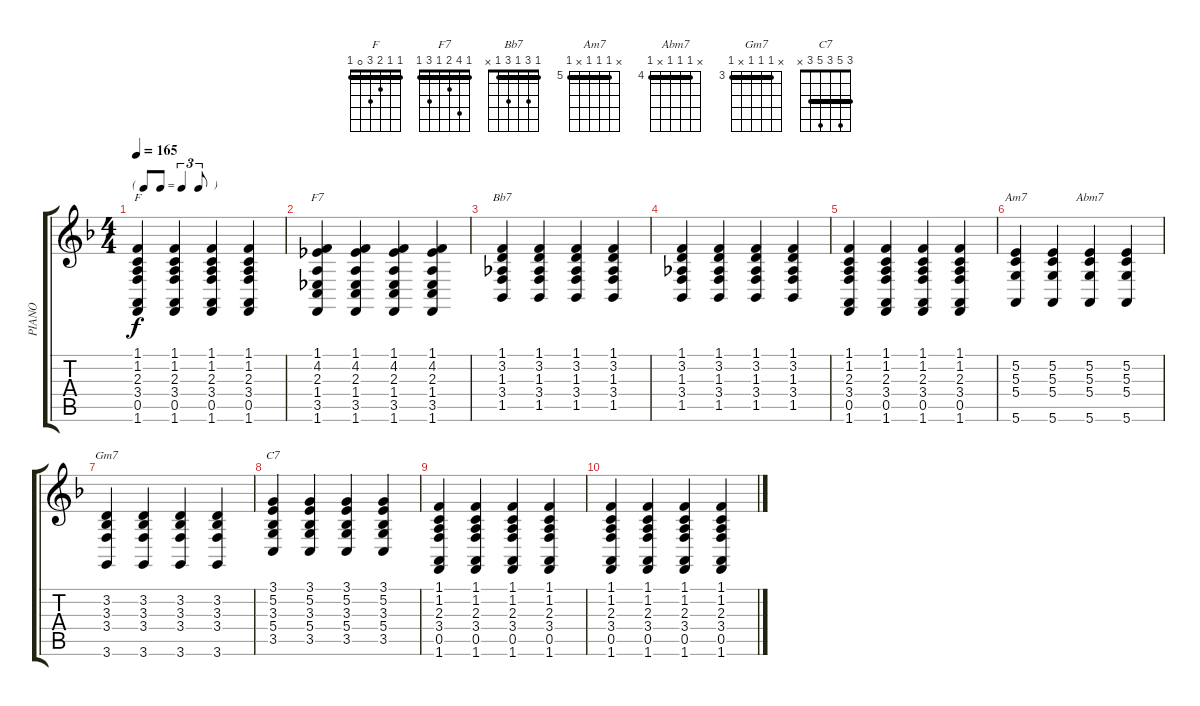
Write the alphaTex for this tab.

\track ("PIANO" "PIANO") {instrument acousticgrandpiano}
\staff {score tabs}
\tuning (E4 B3 G3 D3 A2 E2) {hide}
\chord ("F" 1 1 2 3 0 1) {barre 1}
\chord ("F7" 1 4 2 1 3 1) {barre 1}
\chord ("Bb7" 1 3 1 3 1 x) {barre 1}
\chord ("Am7" x 5 5 5 x 5) {firstfret 5 barre 5}
\chord ("Abm7" x 4 4 4 x 4) {firstfret 4 barre 4}
\chord ("Gm7" x 3 3 3 x 3) {firstfret 3 barre 3}
\chord ("C7" 3 5 3 5 3 x) {barre 3}
\ts (4 4)
\tf triplet8th
\tempo 165
\clef g2
\ks f
(1.1 1.2 2.3 3.4 0.5 1.6).4{ch "F" dy f} (1.1 1.2 2.3 3.4 0.5 1.6).4 (1.1 1.2 2.3 3.4 0.5 1.6).4 (1.1 1.2 2.3 3.4 0.5 1.6).4 |
(1.1 4.2 2.3 1.4 3.5 1.6).4{ch "F7"} (1.1 4.2 2.3 1.4 3.5 1.6).4 (1.1 4.2 2.3 1.4 3.5 1.6).4 (1.1 4.2 2.3 1.4 3.5 1.6).4 |
(1.1 3.2 1.3 3.4 1.5).4{ch "Bb7"} (1.1 3.2 1.3 3.4 1.5).4 (1.1 3.2 1.3 3.4 1.5).4 (1.1 3.2 1.3 3.4 1.5).4 |
(1.1 3.2 1.3 3.4 1.5).4 (1.1 3.2 1.3 3.4 1.5).4 (1.1 3.2 1.3 3.4 1.5).4 (1.1 3.2 1.3 3.4 1.5).4 |
(1.1 1.2 2.3 3.4 0.5 1.6).4 (1.1 1.2 2.3 3.4 0.5 1.6).4 (1.1 1.2 2.3 3.4 0.5 1.6).4 (1.1 1.2 2.3 3.4 0.5 1.6).4 |
(5.2 5.3 5.4 5.6).4{ch "Am7"} (5.2 5.3 5.4 5.6).4 (5.2 5.3 5.4 5.6).4{ch "Abm7"} (5.2 5.3 5.4 5.6).4 |
(3.2 3.3 3.4 3.6).4{ch "Gm7"} (3.2 3.3 3.4 3.6).4 (3.2 3.3 3.4 3.6).4 (3.2 3.3 3.4 3.6).4 |
(3.1 5.2 3.3 5.4 3.5).4{ch "C7"} (3.1 5.2 3.3 5.4 3.5).4 (3.1 5.2 3.3 5.4 3.5).4 (3.1 5.2 3.3 5.4 3.5).4 |
(1.1 1.2 2.3 3.4 0.5 1.6).4 (1.1 1.2 2.3 3.4 0.5 1.6).4 (1.1 1.2 2.3 3.4 0.5 1.6).4 (1.1 1.2 2.3 3.4 0.5 1.6).4 |
(1.1 1.2 2.3 3.4 0.5 1.6).4 (1.1 1.2 2.3 3.4 0.5 1.6).4 (1.1 1.2 2.3 3.4 0.5 1.6).4 (1.1 1.2 2.3 3.4 0.5 1.6).4
